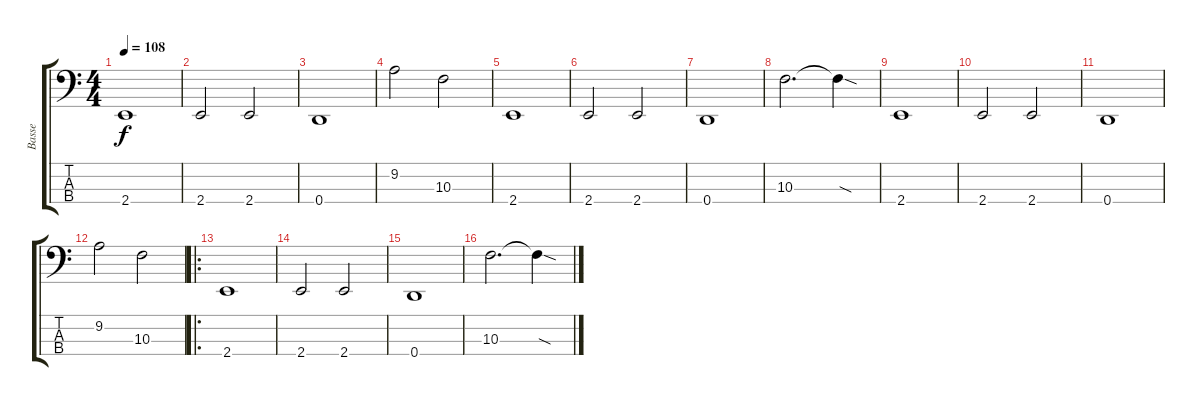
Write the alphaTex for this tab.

\track ("Basse" "Basse") {instrument electricbassfinger}
\staff {score tabs}
\tuning (F2 C2 G1 D1) {hide}
\ts (4 4)
\tempo 108
\clef f4
\ks c
2.4.1{dy f} |
2.4.2 2.4.2 |
0.4.1 |
9.2.2 10.3.2 |
2.4.1 |
2.4.2 2.4.2 |
0.4.1 |
10.3.2{d} 10.3{sod t}.4 |
2.4.1 |
2.4.2 2.4.2 |
0.4.1 |
9.2.2 10.3.2 |
\ro
2.4.1 |
2.4.2 2.4.2 |
0.4.1 |
10.3.2{d} 10.3{sod t}.4
